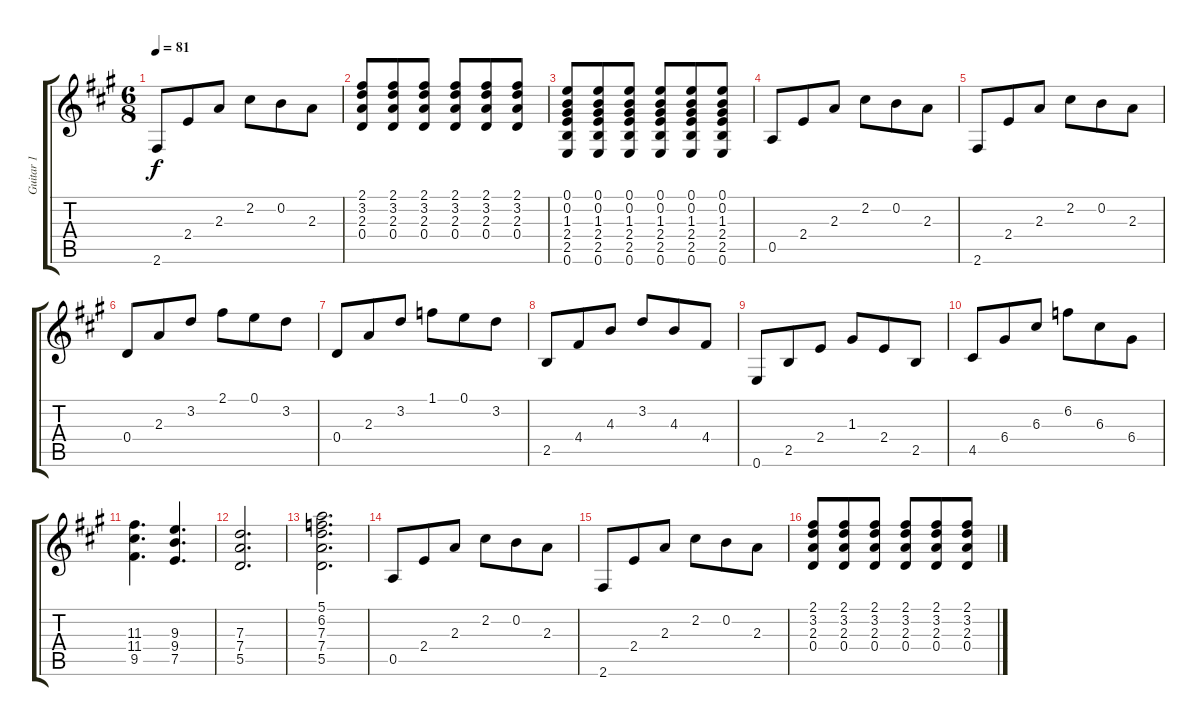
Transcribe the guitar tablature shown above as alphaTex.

\track ("Guitar 1" "Guitar 1") {instrument electricguitarclean}
\staff {score tabs}
\tuning (E4 B3 G3 D3 A2 E2) {hide}
\ts (6 8)
\tempo 81
\clef g2
\ks a
2.6.8{dy f} 2.4.8 2.3.8 2.2.8 0.2.8 2.3.8 |
(2.1 3.2 2.3 0.4).8 (2.1 3.2 2.3 0.4).8 (2.1 3.2 2.3 0.4).8 (2.1 3.2 2.3 0.4).8 (2.1 3.2 2.3 0.4).8 (2.1 3.2 2.3 0.4).8 |
(0.1 0.2 1.3 2.4 2.5 0.6).8 (0.1 0.2 1.3 2.4 2.5 0.6).8 (0.1 0.2 1.3 2.4 2.5 0.6).8 (0.1 0.2 1.3 2.4 2.5 0.6).8 (0.1 0.2 1.3 2.4 2.5 0.6).8 (0.1 0.2 1.3 2.4 2.5 0.6).8 |
0.5.8 2.4.8 2.3.8 2.2.8 0.2.8 2.3.8 |
2.6.8 2.4.8 2.3.8 2.2.8 0.2.8 2.3.8 |
0.4.8 2.3.8 3.2.8 2.1.8 0.1.8 3.2.8 |
0.4.8 2.3.8 3.2.8 1.1.8 0.1.8 3.2.8 |
2.5.8 4.4.8 4.3.8 3.2.8 4.3.8 4.4.8 |
0.6.8 2.5.8 2.4.8 1.3.8 2.4.8 2.5.8 |
4.5.8 6.4.8 6.3.8 6.2.8 6.3.8 6.4.8 |
(11.3 11.4 9.5).4{d} (9.3 9.4 7.5).4{d} |
(7.3 7.4 5.5).2{d} |
(5.1 6.2 7.3 7.4 5.5).2{d} |
0.5.8 2.4.8 2.3.8 2.2.8 0.2.8 2.3.8 |
2.6.8 2.4.8 2.3.8 2.2.8 0.2.8 2.3.8 |
(2.1 3.2 2.3 0.4).8 (2.1 3.2 2.3 0.4).8 (2.1 3.2 2.3 0.4).8 (2.1 3.2 2.3 0.4).8 (2.1 3.2 2.3 0.4).8 (2.1 3.2 2.3 0.4).8
